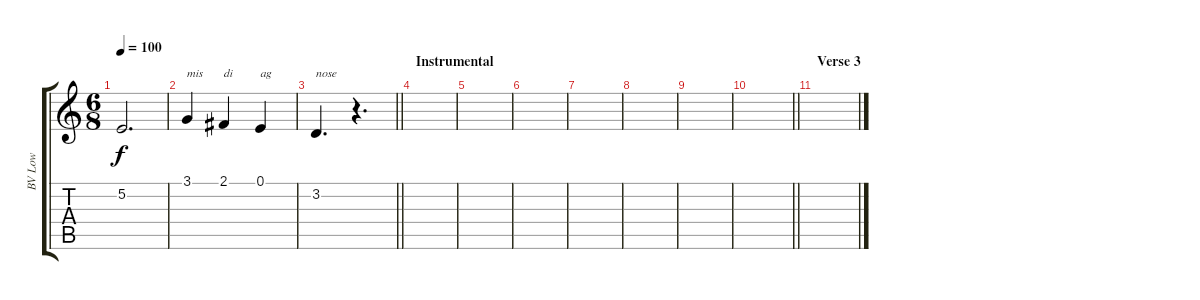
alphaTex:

\track ("BV Low" "BV Low") {instrument brightacousticpiano}
\staff {score tabs}
\tuning (E4 B3 G3 D3 A2 E2) {hide}
\ts (6 8)
\tempo 100
\clef g2
\ks c
5.2{t}.2{d dy f} |
3.1.4{txt "mis"} 2.1.4{txt "di"} 0.1.4{txt "ag"} |
\barLineRight lightlight
3.2.4{d txt "nose"} r.4{d} |
\section ("" "Instrumental")
|
|
|
|
|
|
\barLineRight lightlight
|
\section ("" "Verse 3")
